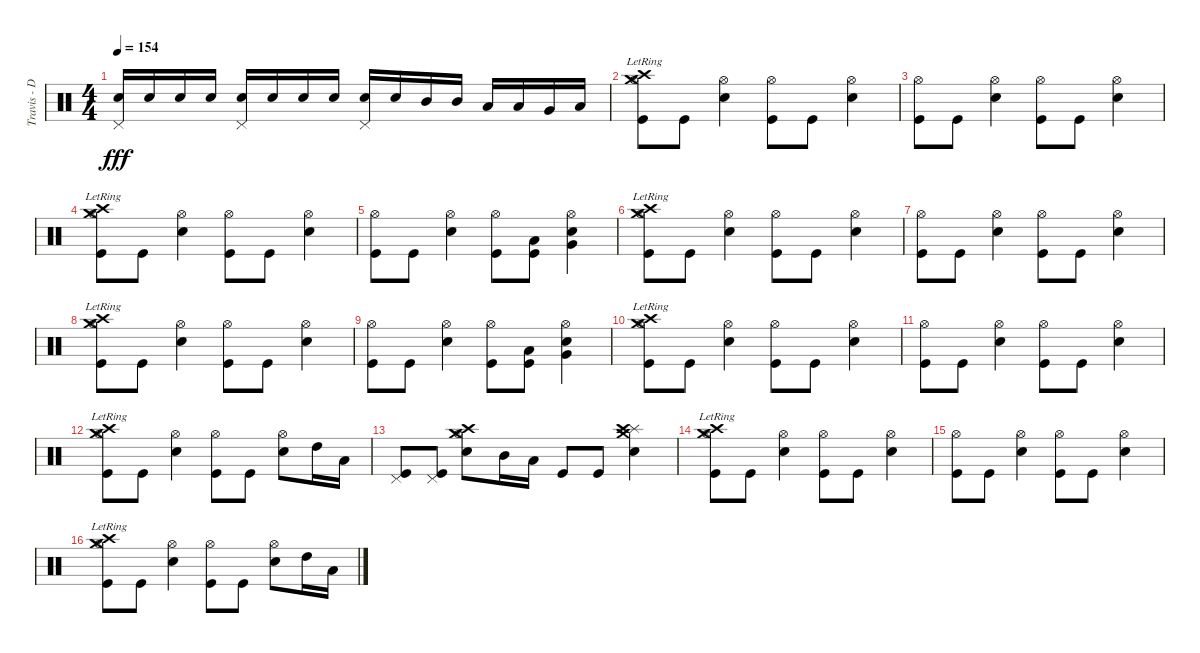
\track ("Travis - Drums" "Travis - D") {instrument percussion}
\staff {score}
\articulation defaults
\ts (4 4)
\tempo 154
\clef neutral
\ks c
("Pedal Hi-Hat (hit)" "Snare (hit) 2").16{dy fff} "Snare (hit) 2".16 "Snare (hit) 2".16 "Snare (hit) 2".16 ("Pedal Hi-Hat (hit)" "Snare (hit) 2").16 "Snare (hit) 2".16 "Snare (hit) 2".16 "Snare (hit) 2".16 ("Pedal Hi-Hat (hit)" "Snare (hit) 2").16 "Snare (hit) 2".16 "Mid Tom (hit)".16 "Mid Tom (hit)".16 "Low Tom (hit)".16 "Low Tom (hit)".16 "Very Low Tom (hit)".16 "Low Floor Tom (hit)".16 |
("Crash high (hit)"{lr} "Hi-Hat (open)" "Crash medium (hit)"{lr} "Kick (hit)").8 "Kick (hit)".8 ("Hi-Hat (open)" "Snare (hit) 2").4 ("Hi-Hat (open)" "Kick (hit)").8 "Kick (hit)".8 ("Hi-Hat (open)" "Snare (hit) 2").4 |
("Hi-Hat (open)" "Kick (hit)").8 "Kick (hit)".8 ("Hi-Hat (open)" "Snare (hit) 2").4 ("Hi-Hat (open)" "Kick (hit)").8 "Kick (hit)".8 ("Hi-Hat (open)" "Snare (hit) 2").4 |
("Crash high (hit)"{lr} "Hi-Hat (open)" "Crash medium (hit)"{lr} "Kick (hit)").8 "Kick (hit)".8 ("Hi-Hat (open)" "Snare (hit) 2").4 ("Hi-Hat (open)" "Kick (hit)").8 "Kick (hit)".8 ("Hi-Hat (open)" "Snare (hit) 2").4 |
("Hi-Hat (open)" "Kick (hit)").8 "Kick (hit)".8 ("Hi-Hat (open)" "Snare (hit) 2").4 ("Hi-Hat (open)" "Kick (hit)").8 ("Low Tom (hit)" "Kick (hit)").8 ("Hi-Hat (open)" "Very Low Tom (hit)" "Snare (hit) 2").4 |
("Crash high (hit)"{lr} "Hi-Hat (open)" "Crash medium (hit)"{lr} "Kick (hit)").8 "Kick (hit)".8 ("Hi-Hat (open)" "Snare (hit) 2").4 ("Hi-Hat (open)" "Kick (hit)").8 "Kick (hit)".8 ("Hi-Hat (open)" "Snare (hit) 2").4 |
("Hi-Hat (open)" "Kick (hit)").8 "Kick (hit)".8 ("Hi-Hat (open)" "Snare (hit) 2").4 ("Hi-Hat (open)" "Kick (hit)").8 "Kick (hit)".8 ("Hi-Hat (open)" "Snare (hit) 2").4 |
("Crash high (hit)"{lr} "Hi-Hat (open)" "Crash medium (hit)"{lr} "Kick (hit)").8 "Kick (hit)".8 ("Hi-Hat (open)" "Snare (hit) 2").4 ("Hi-Hat (open)" "Kick (hit)").8 "Kick (hit)".8 ("Hi-Hat (open)" "Snare (hit) 2").4 |
("Hi-Hat (open)" "Kick (hit)").8 "Kick (hit)".8 ("Hi-Hat (open)" "Snare (hit) 2").4 ("Hi-Hat (open)" "Kick (hit)").8 ("Low Tom (hit)" "Kick (hit)").8 ("Hi-Hat (open)" "Very Low Tom (hit)" "Snare (hit) 2").4 |
("Crash high (hit)"{lr} "Hi-Hat (open)" "Crash medium (hit)"{lr} "Kick (hit)").8 "Kick (hit)".8 ("Hi-Hat (open)" "Snare (hit) 2").4 ("Hi-Hat (open)" "Kick (hit)").8 "Kick (hit)".8 ("Hi-Hat (open)" "Snare (hit) 2").4 |
("Hi-Hat (open)" "Kick (hit)").8 "Kick (hit)".8 ("Hi-Hat (open)" "Snare (hit) 2").4 ("Hi-Hat (open)" "Kick (hit)").8 "Kick (hit)".8 ("Hi-Hat (open)" "Snare (hit) 2").4 |
("Crash high (hit)"{lr} "Hi-Hat (open)" "Crash medium (hit)"{lr} "Kick (hit)").8 "Kick (hit)".8 ("Hi-Hat (open)" "Snare (hit) 2").4 ("Hi-Hat (open)" "Kick (hit)").8 "Kick (hit)".8 ("Hi-Hat (open)" "Snare (hit) 2").8 "High Tom (hit)".16 "Low Tom (hit)".16 |
("Pedal Hi-Hat (hit)" "Kick (hit)").8 ("Pedal Hi-Hat (hit)" "Kick (hit)").8 ("Crash high (hit)" "Crash medium (hit)" "Hi-Hat (open)" "Snare (hit) 2").8 "Mid Tom (hit)".16 "Low Tom (hit)".16 "Kick (hit)".8 "Kick (hit)".8 ("Crash medium (hit)" "Splash (hit)" "Crash high (hit)" "Snare (hit) 2").4 |
("Crash high (hit)"{lr} "Hi-Hat (open)" "Crash medium (hit)"{lr} "Kick (hit)").8 "Kick (hit)".8 ("Hi-Hat (open)" "Snare (hit) 2").4 ("Hi-Hat (open)" "Kick (hit)").8 "Kick (hit)".8 ("Hi-Hat (open)" "Snare (hit) 2").4 |
("Hi-Hat (open)" "Kick (hit)").8 "Kick (hit)".8 ("Hi-Hat (open)" "Snare (hit) 2").4 ("Hi-Hat (open)" "Kick (hit)").8 "Kick (hit)".8 ("Hi-Hat (open)" "Snare (hit) 2").4 |
("Crash high (hit)"{lr} "Hi-Hat (open)" "Crash medium (hit)"{lr} "Kick (hit)").8 "Kick (hit)".8 ("Hi-Hat (open)" "Snare (hit) 2").4 ("Hi-Hat (open)" "Kick (hit)").8 "Kick (hit)".8 ("Hi-Hat (open)" "Snare (hit) 2").8 "High Tom (hit)".16 "Low Tom (hit)".16
